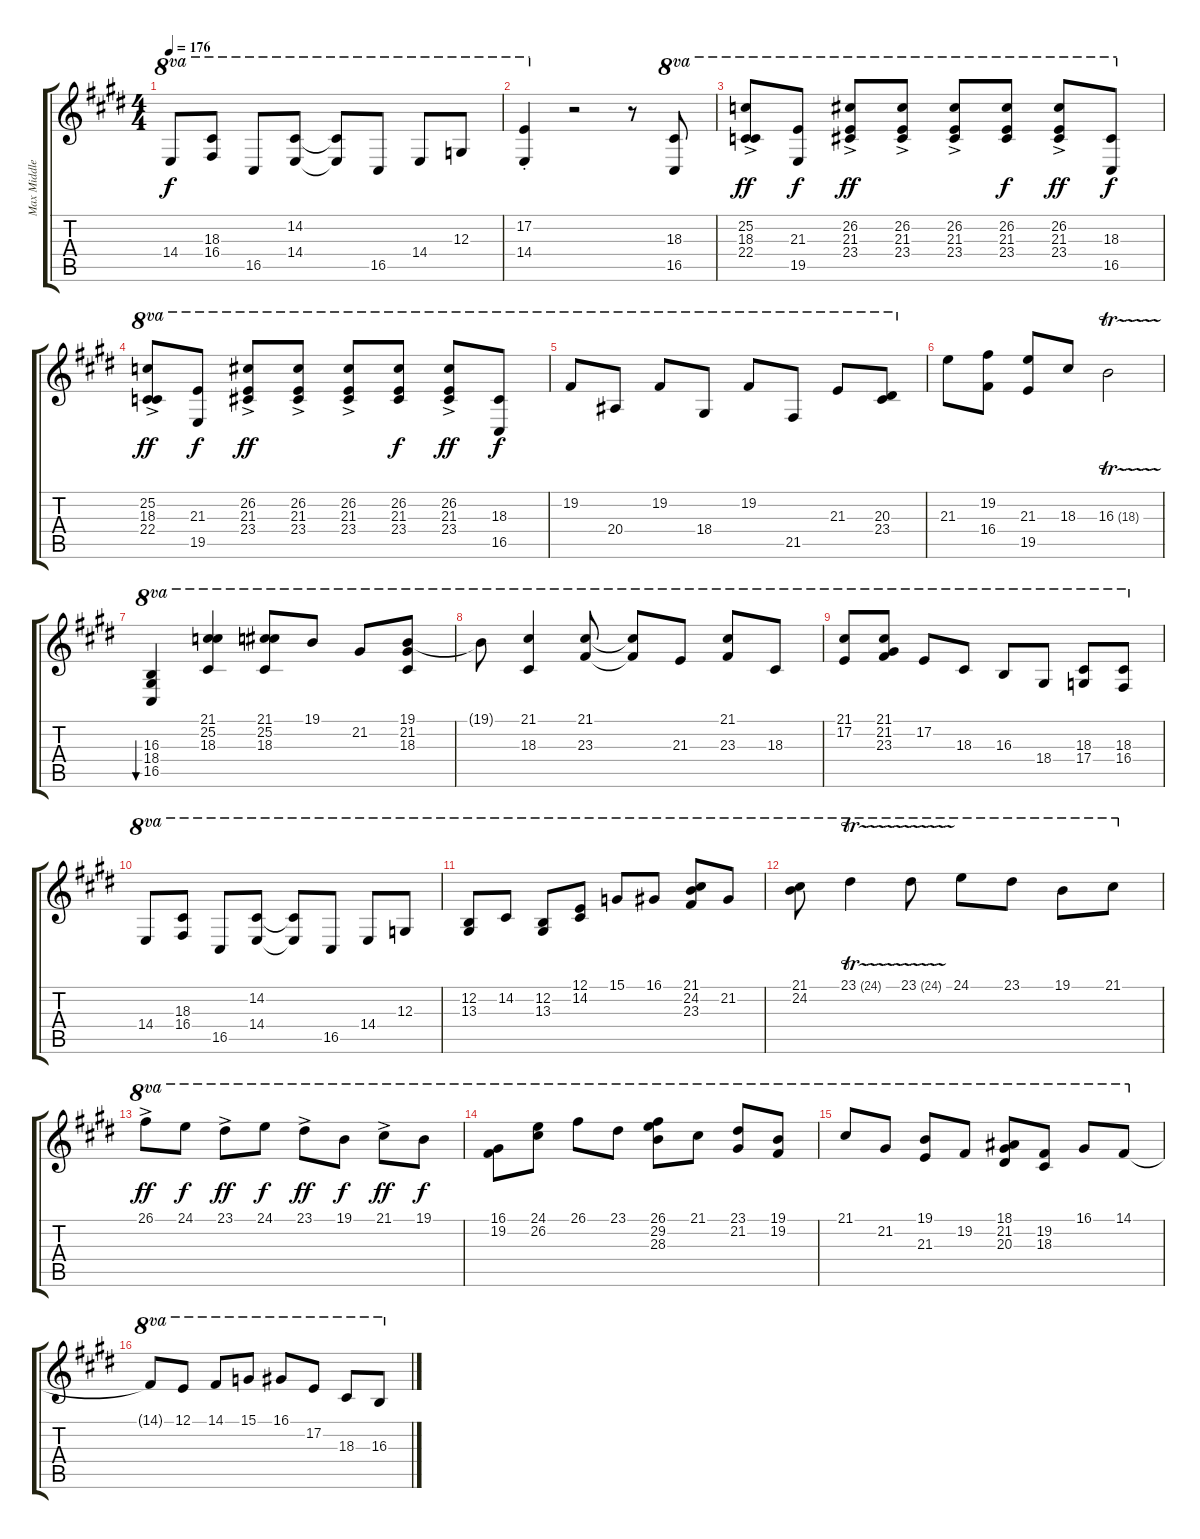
\track ("Max Middleton Electric Piano" "Max Middle") {instrument electricpiano1}
\staff {score tabs}
\tuning (E4 B3 G3 D3 A2 E2) {hide}
\ts (4 4)
\tempo 176
\clef g2
\ks e
14.4.8{ot 8va dy f} (18.3 16.4).8{ot 8va} 16.5.8{ot 8va} (14.2 14.4).8{ot 8va} (14.2{t} 14.4{t}).8{ot 8va} 16.5.8{ot 8va} 14.4.8{ot 8va} 12.3.8{ot 8va} |
(17.2{st} 14.4{st}).4{ot 8va} r.2 r.8 (18.3 16.5).8{ot 8va} |
(25.2{ac} 18.3{ac} 22.4{ac}).8{ot 8va dy ff} (21.3 19.5).8{ot 8va dy f} (26.2{ac} 21.3{ac} 23.4{ac}).8{ot 8va dy ff} (26.2{ac} 21.3{ac} 23.4{ac}).8{ot 8va} (26.2{ac} 21.3{ac} 23.4{ac}).8{ot 8va} (26.2 21.3 23.4).8{ot 8va dy f} (26.2{ac} 21.3{ac} 23.4{ac}).8{ot 8va dy ff} (18.3 16.5).8{ot 8va dy f} |
(25.2{ac} 18.3{ac} 22.4{ac}).8{ot 8va dy ff} (21.3 19.5).8{ot 8va dy f} (26.2{ac} 21.3{ac} 23.4{ac}).8{ot 8va dy ff} (26.2{ac} 21.3{ac} 23.4{ac}).8{ot 8va} (26.2{ac} 21.3{ac} 23.4{ac}).8{ot 8va} (26.2 21.3 23.4).8{ot 8va dy f} (26.2{ac} 21.3{ac} 23.4{ac}).8{ot 8va dy ff} (18.3 16.5).8{ot 8va dy f} |
19.2.8{ot 8va} 20.4.8{ot 8va} 19.2.8{ot 8va} 18.4.8{ot 8va} 19.2.8{ot 8va} 21.5.8{ot 8va} 21.3.8{ot 8va} (20.3 23.4).8{ot 8va} |
21.3.8 (19.2 16.4).8 (21.3 19.5).8 18.3.8 16.3{tr (18 32)}.2 |
(16.3 18.4 16.5).4{bu 30 ot 8va} (21.1 25.2 18.3).4{ot 8va} (21.1 25.2 18.3).8{ot 8va} 19.1.8{ot 8va} 21.2.8{ot 8va} (19.1 21.2 18.3).8{ot 8va} |
19.1{t}.8{ot 8va} (21.1 18.3).4{ot 8va} (21.1 23.3).8{ot 8va} (21.1{t} 23.3{t}).8{ot 8va} 21.3.8{ot 8va} (21.1 23.3).8{ot 8va} 18.3.8{ot 8va} |
(21.1 17.2).8{ot 8va} (21.1 21.2 23.3).8{ot 8va} 17.2.8{ot 8va} 18.3.8{ot 8va} 16.3.8{ot 8va} 18.4.8{ot 8va} (18.3 17.4).8{ot 8va} (18.3 16.4).8{ot 8va} |
14.4.8{ot 8va} (18.3 16.4).8{ot 8va} 16.5.8{ot 8va} (14.2 14.4).8{ot 8va} (14.2{t} 14.4{t}).8{ot 8va} 16.5.8{ot 8va} 14.4.8{ot 8va} 12.3.8{ot 8va} |
(12.2 13.3).8{ot 8va} 14.2.8{ot 8va} (12.2 13.3).8{ot 8va} (12.1 14.2).8{ot 8va} 15.1.8{ot 8va} 16.1.8{ot 8va} (21.1 24.2 23.3).8{ot 8va} 21.2.8{ot 8va} |
(21.1 24.2).8{ot 8va} 23.1{tr (24 32)}.4{ot 8va} 23.1{tr (24 32)}.8{ot 8va} 24.1.8{ot 8va} 23.1.8{ot 8va} 19.1.8{ot 8va} 21.1.8{ot 8va} |
26.1{ac}.8{ot 8va dy ff} 24.1.8{ot 8va dy f} 23.1{ac}.8{ot 8va dy ff} 24.1.8{ot 8va dy f} 23.1{ac}.8{ot 8va dy ff} 19.1.8{ot 8va dy f} 21.1{ac}.8{ot 8va dy ff} 19.1.8{ot 8va dy f} |
(16.1 19.2).8{ot 8va} (24.1 26.2).8{ot 8va} 26.1.8{ot 8va} 23.1.8{ot 8va} (26.1 29.2 28.3).8{ot 8va} 21.1.8{ot 8va} (23.1 21.2).8{ot 8va} (19.1 19.2).8{ot 8va} |
21.1.8{ot 8va} 21.2.8{ot 8va} (19.1 21.3).8{ot 8va} 19.2.8{ot 8va} (18.1 21.2 20.3).8{ot 8va} (19.2 18.3).8{ot 8va} 16.1.8{ot 8va} 14.1.8{ot 8va} |
14.1{t}.8{ot 8va} 12.1.8{ot 8va} 14.1.8{ot 8va} 15.1.8{ot 8va} 16.1.8{ot 8va} 17.2.8{ot 8va} 18.3.8{ot 8va} 16.3.8{ot 8va}
